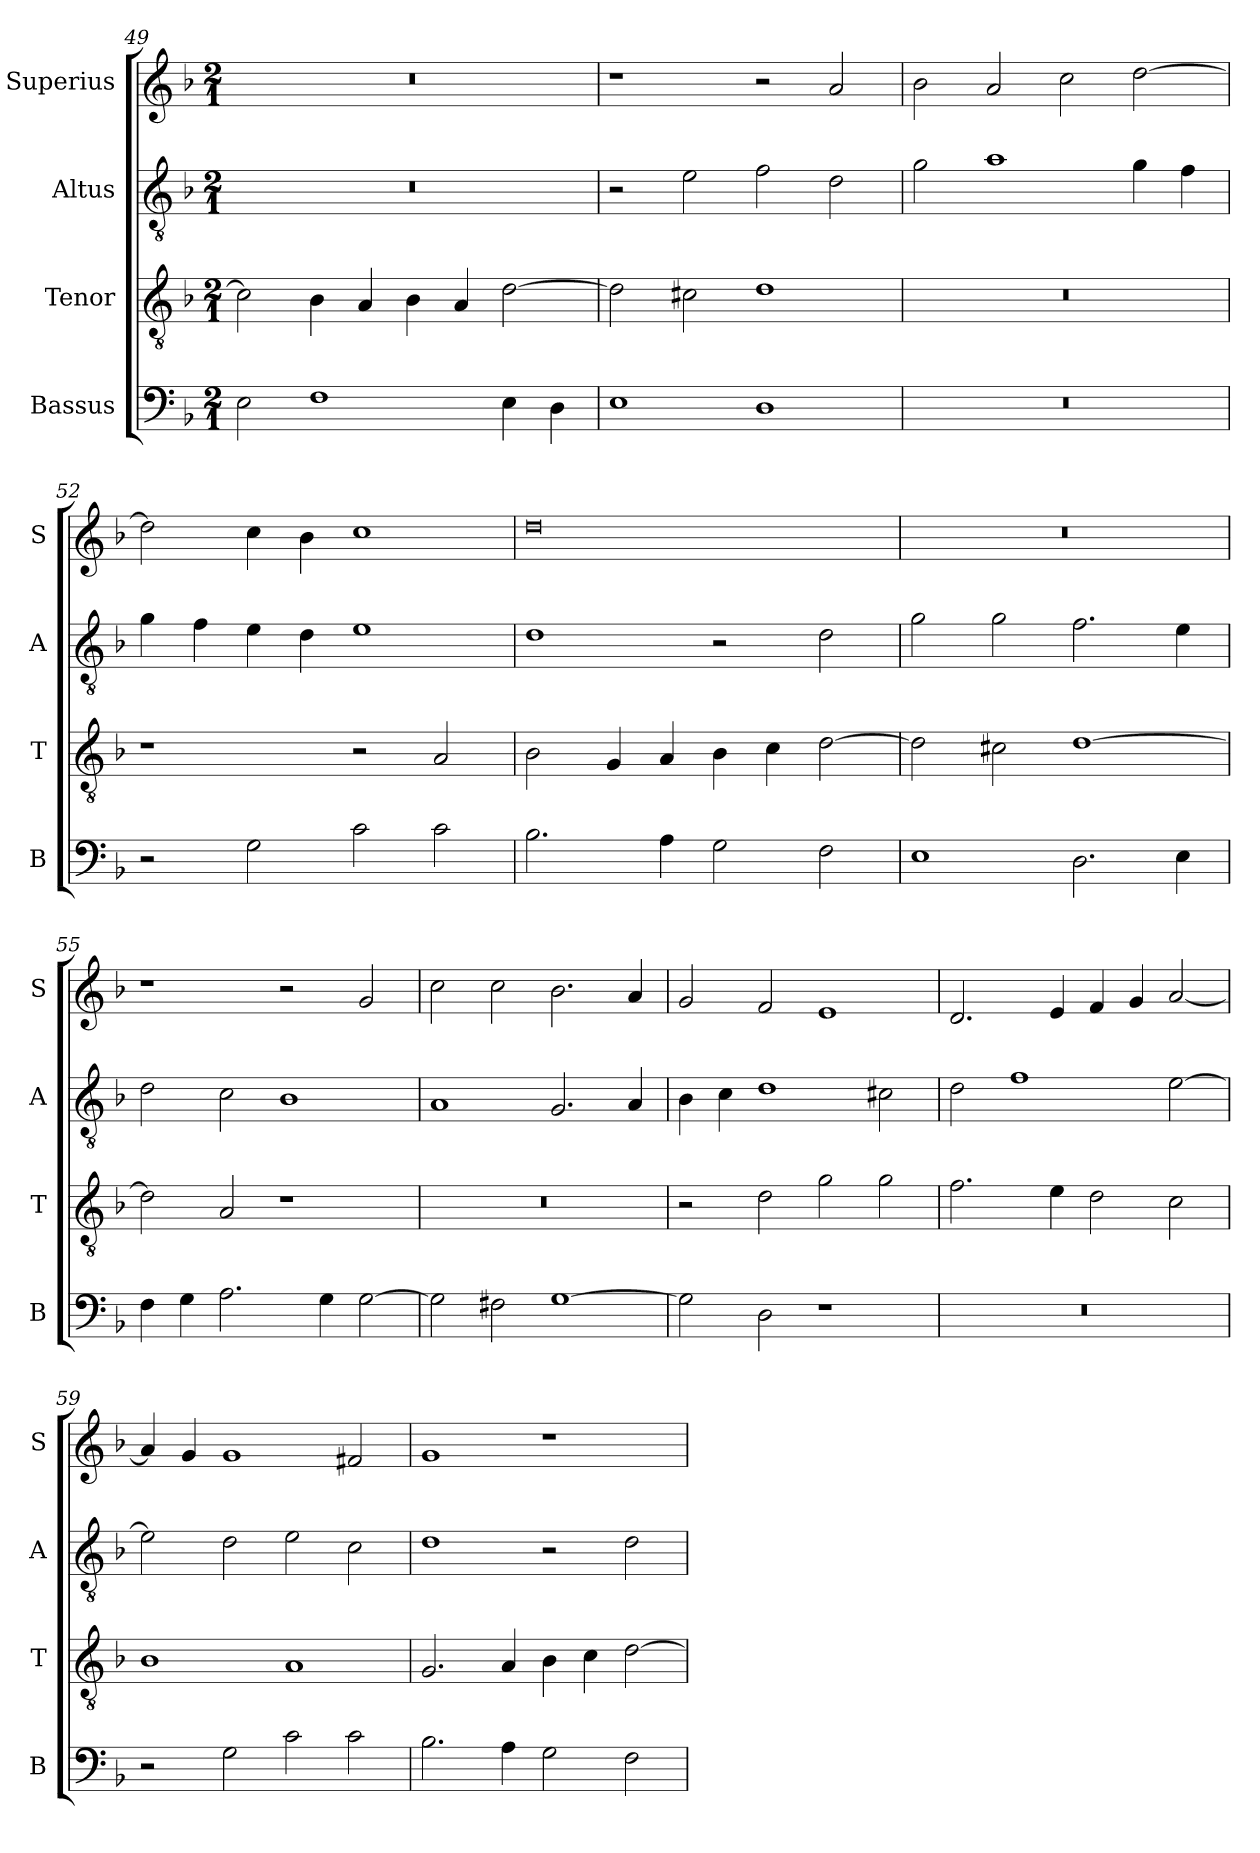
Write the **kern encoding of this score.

**kern	**kern	**kern	**kern
*part4	*part3	*part2	*part1
*staff4	*staff3	*staff2	*staff1
*I"Bassus	*I"Tenor	*I"Altus	*I"Superius
*I'B	*I'T	*I'A	*I'S
*clefF4	*clefGv2	*clefGv2	*clefG2
*k[b-]	*k[b-]	*k[b-]	*k[b-]
*F:	*F:	*F:	*F:
*M2/1	*M2/1	*M2/1	*M2/1
=49	=49	=49	=49
2E	2c]	0r	0r
1F	4B-	.	.
.	4A	.	.
.	4B-	.	.
.	4A	.	.
4E	[2d	.	.
4D	.	.	.
=50	=50	=50	=50
1E	2d]	2r	1r
.	2c#X	2e	.
1D	1d	2f	2r
.	.	2d	2a
=51	=51	=51	=51
0r	0r	2g	2b-
.	.	1a	2a
.	.	.	2cc
.	.	4g	[2dd
.	.	4f	.
=52	=52	=52	=52
2r	1r	4g	2dd]
.	.	4f	.
2G	.	4e	4cc
.	.	4d	4b-
2c	2r	1e	1cc
2c	2A	.	.
=53	=53	=53	=53
2.B-	2B-	1d	0dd
.	4G	.	.
4A	4A	.	.
2G	4B-	2r	.
.	4c	.	.
2F	[2d	2d	.
=54	=54	=54	=54
1E	2d]	2g	0r
.	2c#X	2g	.
2.D	[1d	2.f	.
4E	.	4e	.
=55	=55	=55	=55
4F	2d]	2d	1r
4G	.	.	.
2.A	2A	2c	.
.	1r	1B-	2r
4G	.	.	.
[2G	.	.	2g
=56	=56	=56	=56
2G]	0r	1A	2cc
2F#X	.	.	2cc
[1G	.	2.G	2.b-
.	.	4A	4a
=57	=57	=57	=57
2G]	2r	4B-	2g
.	.	4c	.
2D	2d	1d	2f
1r	2g	.	1e
.	2g	2c#X	.
=58	=58	=58	=58
0r	2.f	2d	2.d
.	.	1f	.
.	4e	.	4e
.	2d	.	4f
.	.	.	4g
.	2c	[2e	[2a
=59	=59	=59	=59
2r	1B-	2e]	4a]
.	.	.	4g
2G	.	2d	1g
2c	1A	2e	.
2c	.	2c	2f#X
=60	=60	=60	=60
2.B-	2.G	1d	1g
4A	4A	.	.
2G	4B-	2r	1r
.	4c	.	.
2F	[2d	2d	.
=	=	=	=
*-	*-	*-	*-
